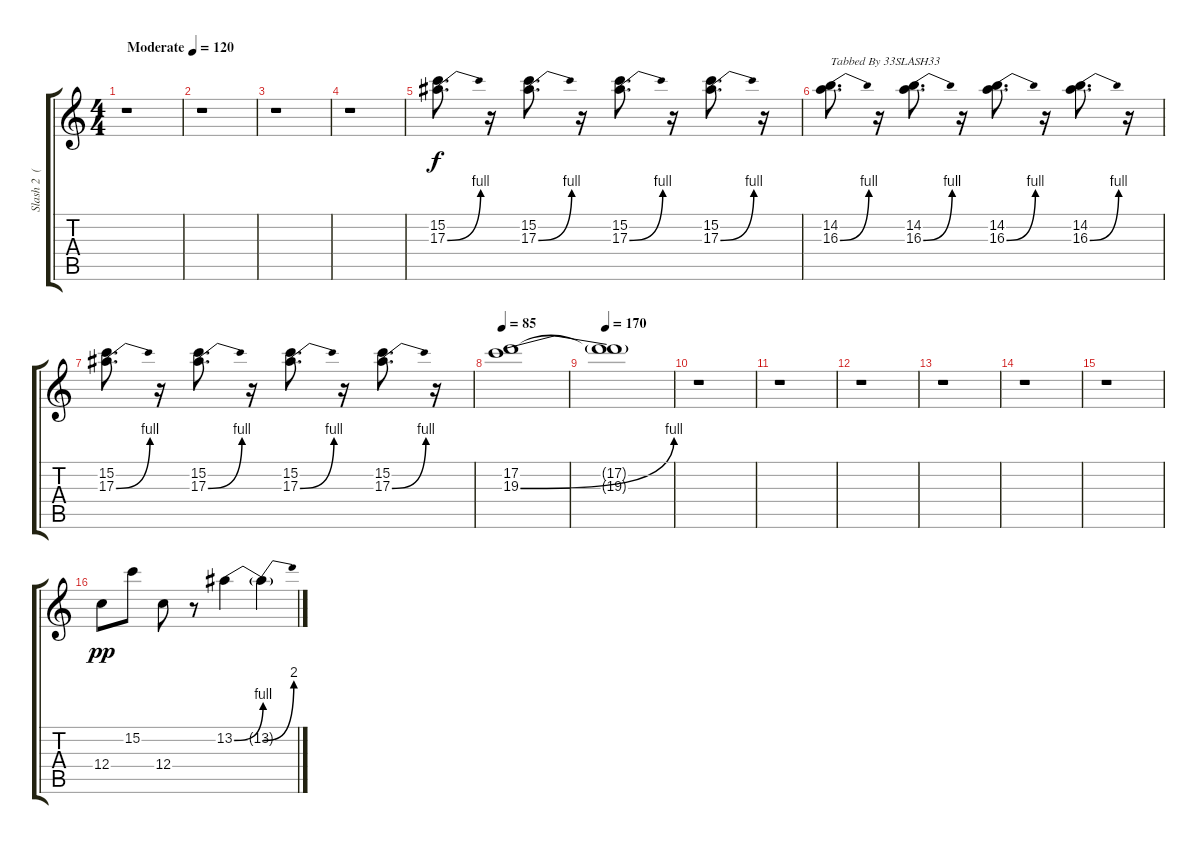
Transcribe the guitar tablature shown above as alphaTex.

\track ("Slash 2  ( Lead Guitar )" "Slash 2  (") {instrument distortionguitar}
\staff {score tabs}
\tuning (D4 A3 F3 C3 G2 C2) {hide}
\ts (4 4)
\tempo (120 "Moderate")
\tempo 100
\tempo (120 "Moderate")
\clef g2
\ks c
r.1{dy f instrument distortionguitar} |
r.1 |
r.1 |
r.1 |
(15.2 17.3{be (bend 0 0 60 4)}).8{d} r.16 (15.2 17.3{be (bend 0 0 60 4)}).8{d} r.16 (15.2 17.3{be (bend 0 0 60 4)}).8{d} r.16 (15.2 17.3{be (bend 0 0 60 4)}).8{d} r.16 |
(14.2 16.3{be (bend 0 0 60 4)}).8{d txt "Tabbed By 33SLASH33"} r.16 (14.2 16.3{be (bend 0 0 60 4)}).8{d} r.16 (14.2 16.3{be (bend 0 0 60 4)}).8{d} r.16 (14.2 16.3{be (bend 0 0 60 4)}).8{d} r.16 |
(15.2 17.3{be (bend 0 0 60 4)}).8{d} r.16 (15.2 17.3{be (bend 0 0 60 4)}).8{d} r.16 (15.2 17.3{be (bend 0 0 60 4)}).8{d} r.16 (15.2 17.3{be (bend 0 0 60 4)}).8{d} r.16 |
\tempo 85
(17.2 19.3{be (bend 0 0 60 4)}).1 |
\tempo 170
(17.2{t} 19.3{t}).1 |
r.1 |
r.1 |
r.1 |
r.1 |
r.1 |
r.1 |
12.4.8{dy pp} 15.2.8 12.4.8 r.8 13.2{be (bend 0 0 60 4)}.4 13.2{be (bend 0 0 60 8) t}.4
